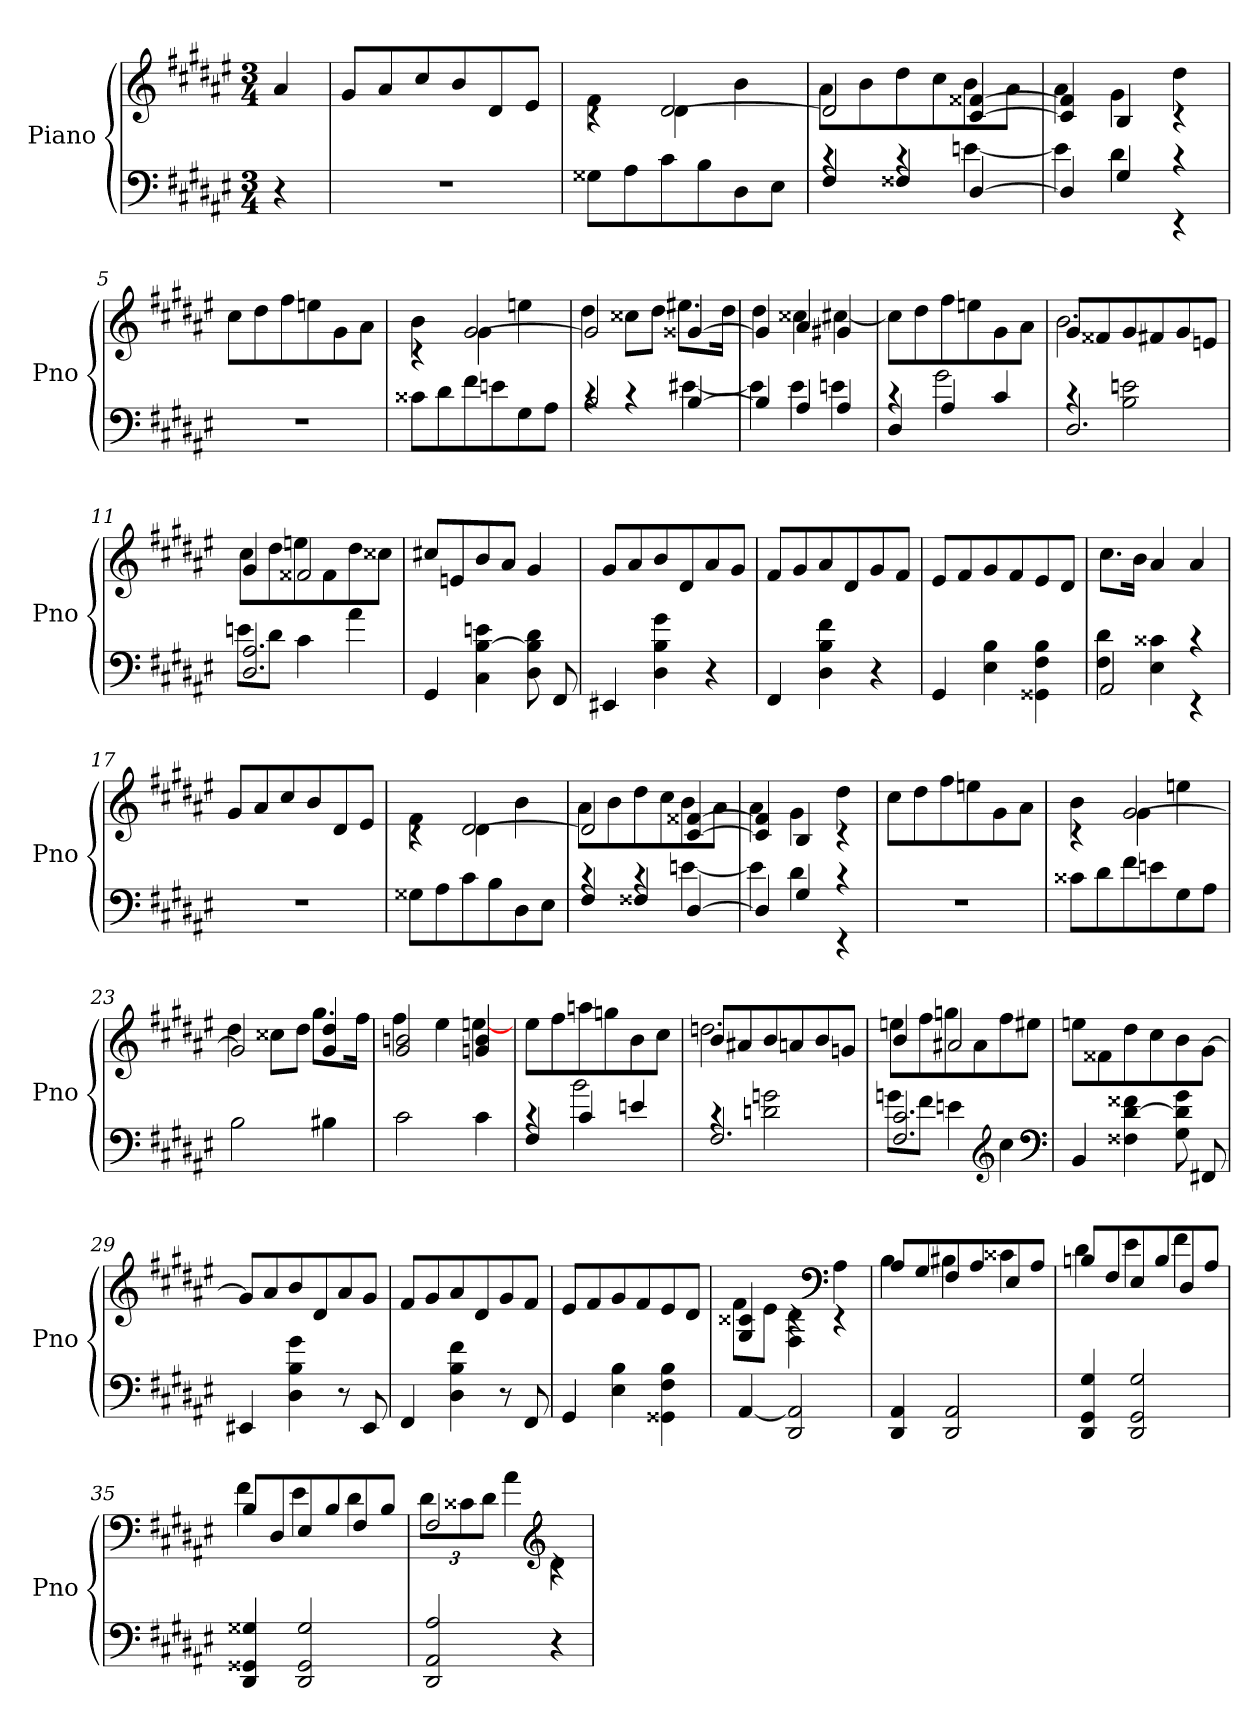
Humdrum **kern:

**kern	**kern
*part1	*part1
*staff2	*staff1
*I"Piano	*
*I'Pno	*
*clefF4	*clefG2
*k[f#c#g#d#a#e#]	*k[f#c#g#d#a#e#]
*d#:	*d#:
*M3/4	*M3/4
=	=
4r	4a#
=1	=1
2.r	8g#L
.	8a#
.	8cc#
.	8b
.	8d#
.	8e#J
=2	=2
*	*^
8G##XL	4rc	4f#
8A#	.	.
8c#	[2d#	4d#
8B	.	.
8D#	.	4b
8E#J	.	.
=3	=3	=3
*^	*	*
4F#	4rc	2d#]	8a#L
.	.	.	8b
4F##X	4rc	.	8dd#
.	.	.	8cc#
[4D#	[4en	[4c# [4f##X	8b
.	.	.	8a#J
=4	=4	=4	=4
4D#]	4e]	4c#] 4f##]	4a#
4G#	4d#	4B	4g#
4rEE	4rc	4rc	4dd#
*v	*v	*	*
*	*v	*v
=5	=5
2.r	8cc#L
.	8dd#
.	8ff#
.	8een
.	8g#
.	8a#J
=6	=6
*	*^
8c##XL	4rc	4b
8d#	.	.
8f#	[2g#	4g#
8en	.	.
8G#	.	4een
8A#J	.	.
=7	=7	=7
*^	*	*
2B	4rc	2g#]	4dd#
.	4rc	.	8cc##XL
.	.	.	8dd#J
[4B	[4e#X	[4g##X	8.ee#XL
.	.	.	16dd#Jk
=8	=8	=8	=8
4B]	4e#]	4g##]	4dd#
4A#	4e#	4a#	4cc##X
4A#	4en	4g#X	[4cc#X
*	*	*v	*v
=9	=9	=9
4D#	4rc	8cc#L]
.	.	8dd#
4A#	2g#	8ff#
.	.	8een
4c#	.	8g#
.	.	8a#J
=10	=10	=10
*	*	*^
2.D#	4rc	8g#L	2.b
.	.	8f##X	.
.	2B 2en	8g#	.
.	.	8f#X	.
.	.	8g#	.
.	.	8enJ	.
=11	=11	=11	=11
2.D# 2.A#	8enL	4g#	8cc#L
.	8d#J	.	8dd#
.	4c#	2f##X	8een
.	.	.	8f##
.	4a#	.	8dd#
.	.	.	8cc##XJ
*v	*v	*	*
*	*v	*v
=12	=12
4GG#	8cc#XL
.	8en
4C# [4B 4en	8b
.	8a#J
8D# 8B] 8d#	4g#
8FF#	.
=13	=13
4EE#X	8g#L
.	8a#
4D# 4B 4g#	8b
.	8d#
4r	8a#
.	8g#J
=14	=14
4FF#	8f#L
.	8g#
4D# 4B 4f#	8a#
.	8d#
4r	8g#
.	8f#J
=15	=15
4GG#	8e#L
.	8f#
4E# 4B	8g#
.	8f#
4GG##X 4F# 4B	8e#
.	8d#J
=16	=16
*^	*
2AA#	4F# 4d#	8.cc#L
.	.	16bJk
.	4E# 4c##X	4a#
4rEE	4rc	4a#
*v	*v	*
=17	=17
2.r	8g#L
.	8a#
.	8cc#
.	8b
.	8d#
.	8e#J
=18	=18
*	*^
8G##XL	4rc	4f#
8A#	.	.
8c#	[2d#	4d#
8B	.	.
8D#	.	4b
8E#J	.	.
=19	=19	=19
*^	*	*
4F#	4rc	2d#]	8a#L
.	.	.	8b
4F##X	4rc	.	8dd#
.	.	.	8cc#
[4D#	[4en	[4c# [4f##X	8b
.	.	.	8a#J
=20	=20	=20	=20
4D#]	4e]	4c#] 4f##]	4a#
4G#	4d#	4B	4g#
4rEE	4rc	4rc	4dd#
*v	*v	*	*
*	*v	*v
=21	=21
2.r	8cc#L
.	8dd#
.	8ff#
.	8een
.	8g#
.	8a#J
=22	=22
*	*^
8c##XL	4rc	4b
8d#	.	.
8f#	[2g#	4g#
8en	.	.
8G#	.	4een
8A#J	.	.
=23	=23	=23
2B	2g#]	4dd#
.	.	8cc##XL
.	.	8dd#J
4B#X	4g# 4dd#	8.gg#L
.	.	16ff#Jk
=24	=24	=24
2c#	2g# 2bn	4ff#
.	.	4ee#
4c#	4gn 4b	[4een
*	*v	*v
=25	=25
*^	*
4F#	4rc	8ee#L
.	.	8ff#
4c#	2b	8aan
.	.	8ggn
4en	.	8b
.	.	8cc#J
=26	=26	=26
*	*	*^
2.F#	4rc	8bL	2.ddn
.	.	8a#X	.
.	2dn 2gn	8b	.
.	.	8an	.
.	.	8b	.
.	.	8gnJ	.
=27	=27	=27	=27
2.F# 2.c#	8gnL	4b	8eenL
.	8f#J	.	8ff#
.	4en	2a#X	8ggn
.	.	.	8a#
*clefG2	*	*	*
.	4cc#	.	8ff#
.	.	.	8ee#XJ
*v	*v	*	*
*	*v	*v
*clefF4	*
=28	=28
4BB	8eenL
.	8f##X
4F##X [4d# 4f##X	8dd#
.	8cc#
8G# 8d#] 8g#	8b
8FF#X	[8g#J
=29	=29
4EE#X	8g#L]
.	8a#
4D# 4B 4g#	8b
.	8d#
8r	8a#
8EE#	8g#J
=30	=30
4FF#	8f#L
.	8g#
4D# 4B 4f#	8a#
.	8d#
8r	8g#
8FF#	8f#J
=31	=31
4GG#	8e#L
.	8f#
4E# 4B	8g#
.	8f#
4GG##X 4F# 4B	8e#
.	8d#J
=32	=32
*	*^
[4AA#	4G# 4c##X	8f#L
.	.	8e#J
2DD# 2AA#]	4rc	4F# 4d#
*	*clefF4	*
.	4rEE	4A#
=33	=33	=33
4DD# 4AA#	8A#L	4B
.	8G#	.
2DD# 2AA#	8F#	4B#X
.	8A#	.
.	8E#	4c##X
.	8A#J	.
=34	=34	=34
4DD# 4GG# 4G#	8BnL	4d#
.	8F#	.
2DD# 2GG# 2G#	8E#	4e#
.	8B	.
.	8D#	4f#
.	8A#J	.
=35	=35	=35
4DD# 4GG##X 4G##X	8BL	4f#
.	8D#	.
2DD# 2GG## 2G##	8E#	4e#
.	8B	.
.	8F#	4d#
.	8BJ	.
=36	=36	=36
2DD# 2AA# 2A#	2F#	12d#L
.	.	12c##X
.	.	12d#J
.	.	4a#
*	*clefG2	*
4r	4rc	4d#
*	*v	*v
=	=
*-	*-
